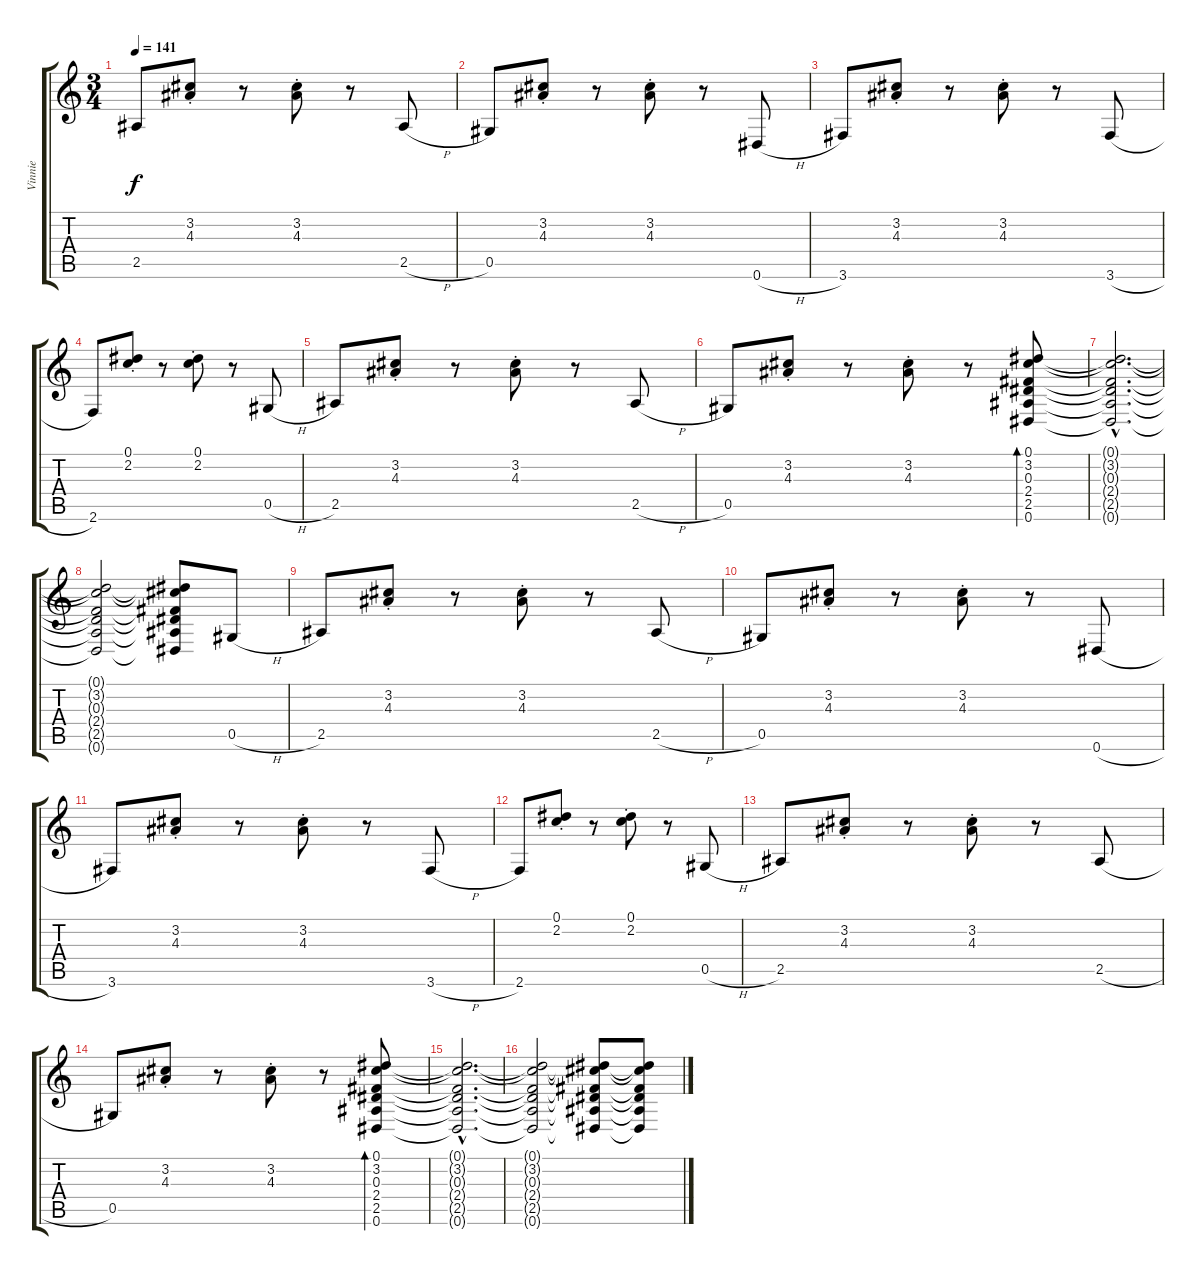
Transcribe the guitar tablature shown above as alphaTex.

\track ("Vinnie" "Vinnie") {instrument electricguitarclean}
\staff {score tabs}
\tuning (Eb4 Bb3 Gb3 Db3 Ab2 Eb2) {hide}
\ts (3 4)
\tempo 141
\clef g2
\ks c
2.5.8{dy f} (3.2{st} 4.3{st}).8 r.8 (3.2{st} 4.3{st}).8 r.8 2.5{h}.8 |
0.5.8 (3.2{st} 4.3{st}).8 r.8 (3.2{st} 4.3{st}).8 r.8 0.6{h}.8 |
3.6.8 (3.2{st} 4.3{st}).8 r.8 (3.2{st} 4.3{st}).8 r.8 3.6{h}.8 |
2.6.8 (0.1{st} 2.2{st}).8 r.8 (0.1{st} 2.2{st}).8 r.8 0.5{h}.8 |
2.5.8 (3.2{st} 4.3{st}).8 r.8 (3.2{st} 4.3{st}).8 r.8 2.5{h}.8 |
0.5.8 (3.2{st} 4.3{st}).8 r.8 (3.2{st} 4.3{st}).8 r.8 (0.1 3.2 0.3 2.4 2.5 0.6).8{bd 480} |
(0.1{hac t} 3.2{hac t} 0.3{hac t} 2.4{hac t} 2.5{hac t} 0.6{hac t}).2{d} |
(0.1{t} 3.2{t} 0.3{t} 2.4{t} 2.5{t} 0.6{t}).2 (0.1{t} 3.2{t} 0.3{t} 2.4{t} 2.5{t} 0.6{t}).8 0.5{h}.8 |
2.5.8 (3.2{st} 4.3{st}).8 r.8 (3.2{st} 4.3{st}).8 r.8 2.5{h}.8 |
0.5.8 (3.2{st} 4.3{st}).8 r.8 (3.2{st} 4.3{st}).8 r.8 0.6{h}.8 |
3.6.8 (3.2{st} 4.3{st}).8 r.8 (3.2{st} 4.3{st}).8 r.8 3.6{h}.8 |
2.6.8 (0.1{st} 2.2{st}).8 r.8 (0.1{st} 2.2{st}).8 r.8 0.5{h}.8 |
2.5.8 (3.2{st} 4.3{st}).8 r.8 (3.2{st} 4.3{st}).8 r.8 2.5{h}.8 |
0.5.8 (3.2{st} 4.3{st}).8 r.8 (3.2{st} 4.3{st}).8 r.8 (0.1 3.2 0.3 2.4 2.5 0.6).8{bd 480} |
(0.1{hac t} 3.2{hac t} 0.3{hac t} 2.4{hac t} 2.5{hac t} 0.6{hac t}).2{d} |
(0.1{t} 3.2{t} 0.3{t} 2.4{t} 2.5{t} 0.6{t}).2 (0.1{t} 3.2{t} 0.3{t} 2.4{t} 2.5{t} 0.6{t}).8 (0.1{t} 3.2{t} 0.3{t} 2.4{t} 2.5{t} 0.6{t}).8
